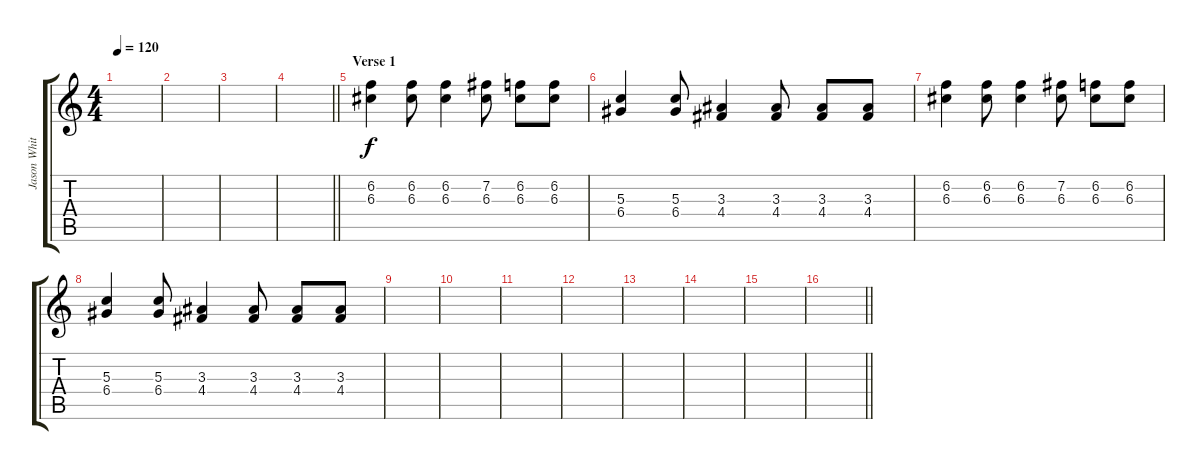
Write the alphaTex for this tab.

\track ("Jason White" "Jason Whit") {instrument distortionguitar}
\staff {score tabs}
\tuning (E4 B3 G3 D3 A2 E2) {hide}
\ts (4 4)
\tempo 120
\clef g2
\ks c
|
|
|
\barLineRight lightlight
|
\section ("" "Verse 1")
(6.2 6.3).4 (6.2 6.3).8 (6.2 6.3).4 (7.2 6.3).8 (6.2 6.3).8 (6.2 6.3).8 |
(5.3 6.4).4 (5.3 6.4).8 (3.3 4.4).4 (3.3 4.4).8 (3.3 4.4).8 (3.3 4.4).8 |
(6.2 6.3).4 (6.2 6.3).8 (6.2 6.3).4 (7.2 6.3).8 (6.2 6.3).8 (6.2 6.3).8 |
(5.3 6.4).4 (5.3 6.4).8 (3.3 4.4).4 (3.3 4.4).8 (3.3 4.4).8 (3.3 4.4).8 |
|
|
|
|
|
|
|
\barLineRight lightlight
